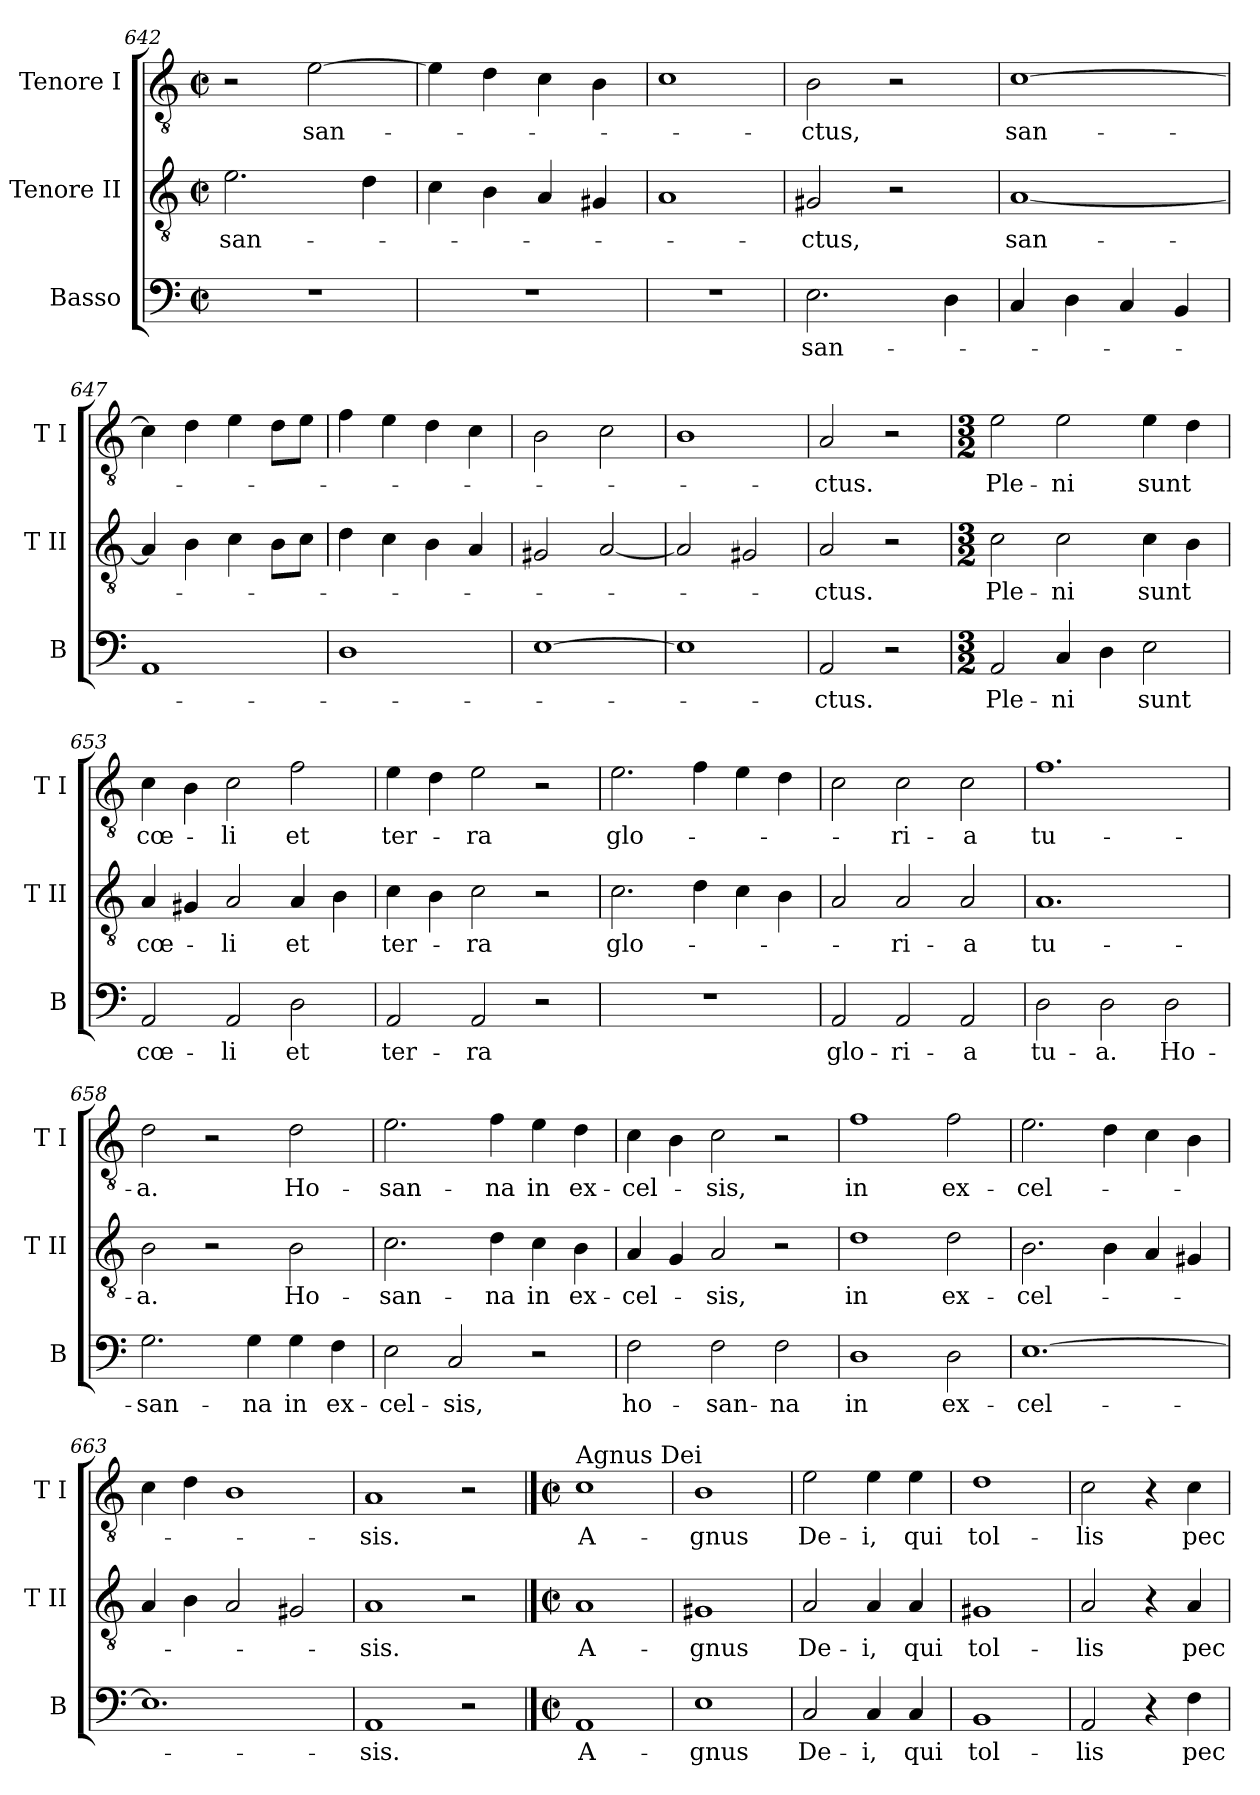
**kern	**text	**kern	**text	**kern	**text
*part3	*part3	*part2	*part2	*part1	*part1
*staff3	*staff3	*staff2	*staff2	*staff1	*staff1
*I"Basso	*	*I"Tenore II	*	*I"Tenore I	*
*I'B	*	*I'T II	*	*I'T I	*
*clefF4	*	*clefGv2	*	*clefGv2	*
*k[]	*	*k[]	*	*k[]	*
*C:	*	*C:	*	*C:	*
*M2/2	*	*M2/2	*	*M2/2	*
*met(c|)	*	*met(c|)	*	*met(c|)	*
=642	=642	=642	=642	=642	=642
1r	.	2.e\	san-	2r	.
.	.	.	.	[2e\	san-
.	.	4d\	.	.	.
=643	=643	=643	=643	=643	=643
1r	.	4c\	.	4e\]	.
.	.	4B\	.	4d\	.
.	.	4A/	.	4c\	.
.	.	4G#X/	.	4B\	.
=644	=644	=644	=644	=644	=644
1r	.	1A	.	1c	.
=645	=645	=645	=645	=645	=645
2.E\	san-	2G#X/	-ctus,	2B\	-ctus,
.	.	2r	.	2r	.
4D\	.	.	.	.	.
=646	=646	=646	=646	=646	=646
4C/	.	[1A	san-	[1c	san-
4D\	.	.	.	.	.
4C/	.	.	.	.	.
4BB/	.	.	.	.	.
=647	=647	=647	=647	=647	=647
1AA	.	4A/]	.	4c\]	.
.	.	4B\	.	4d\	.
.	.	4c\	.	4e\	.
.	.	8B\L	.	8d\L	.
.	.	8c\J	.	8e\J	.
!!LO:LB:g=z
=648	=648	=648	=648	=648	=648
1D	.	4d\	.	4f\	.
.	.	4c\	.	4e\	.
.	.	4B\	.	4d\	.
.	.	4A/	.	4c\	.
=649	=649	=649	=649	=649	=649
[1E	.	2G#X/	.	2B\	.
.	.	[2A/	.	2c\	.
=650	=650	=650	=650	=650	=650
1E]	.	2A/]	.	1B	.
.	.	2G#X/	.	.	.
=651	=651	=651	=651	=651	=651
2AA/	-ctus.	2A/	-ctus.	2A/	-ctus.
2r	.	2r	.	2r	.
=652	=652	=652	=652	=652	=652
*M3/2	*	*M3/2	*	*M3/2	*
2AA/	Ple-	2c\	Ple-	2e\	Ple-
4C/	-ni	2c\	-ni	2e\	-ni
4D\	.	.	.	.	.
2E\	sunt	4c\	sunt	4e\	sunt
.	.	4B\	.	4d\	.
=653	=653	=653	=653	=653	=653
2AA/	cœ-	4A/	cœ-	4c\	cœ-
.	.	4G#X/	.	4B\	.
2AA/	-li	2A/	-li	2c\	-li
2D\	et	4A/	et	2f\	et
.	.	4B\	.	.	.
!!LO:LB:g=z
=654	=654	=654	=654	=654	=654
2AA/	ter-	4c\	ter-	4e\	ter-
.	.	4B\	.	4d\	.
2AA/	-ra	2c\	-ra	2e\	-ra
2r	.	2r	.	2r	.
=655	=655	=655	=655	=655	=655
1.r	.	2.c\	glo-	2.e\	glo-
.	.	4d\	.	4f\	.
.	.	4c\	.	4e\	.
.	.	4B\	.	4d\	.
=656	=656	=656	=656	=656	=656
2AA/	glo-	2A/	.	2c\	.
2AA/	-ri-	2A/	-ri-	2c\	-ri-
2AA/	-a	2A/	-a	2c\	-a
=657	=657	=657	=657	=657	=657
2D\	tu-	1.A	tu-	1.f	tu-
2D\	-a.	.	.	.	.
2D\	Ho-	.	.	.	.
=658	=658	=658	=658	=658	=658
2.G\	-san-	2B\	-a.	2d\	-a.
.	.	2r	.	2r	.
4G\	-na	.	.	.	.
4G\	in	2B\	Ho-	2d\	Ho-
4F\	ex-	.	.	.	.
=659	=659	=659	=659	=659	=659
2E\	-cel-	2.c\	-san-	2.e\	-san-
2C/	-sis,	.	.	.	.
.	.	4d\	-na	4f\	-na
2r	.	4c\	in	4e\	in
.	.	4B\	ex-	4d\	ex-
!!LO:LB:g=z
=660	=660	=660	=660	=660	=660
2F\	ho-	4A/	-cel-	4c\	-cel-
.	.	4G/	.	4B\	.
2F\	-san-	2A/	-sis,	2c\	-sis,
2F\	-na	2r	.	2r	.
=661	=661	=661	=661	=661	=661
1D	in	1d	in	1f	in
2D\	ex-	2d\	ex-	2f\	ex-
=662	=662	=662	=662	=662	=662
[1.E	-cel-	2.B\	-cel-	2.e\	-cel-
.	.	4B\	.	4d\	.
.	.	4A/	.	4c\	.
.	.	4G#X/	.	4B\	.
=663	=663	=663	=663	=663	=663
1.E]	.	4A/	.	4c\	.
.	.	4B\	.	4d\	.
.	.	2A/	.	1B	.
.	.	2G#X/	.	.	.
=664	=664	=664	=664	=664	=664
1AA	-sis.	1A	-sis.	1A	-sis.
2r	.	2r	.	2r	.
!!LO:PB:g=z
==664X4	==664X4	==664X4	==664X4	==664X4	==664X4
*M2/2	*	*M2/2	*	*M2/2	*
*met(c|)	*	*met(c|)	*	*met(c|)	*
!	!	!	!	!LO:TX:a:t=Agnus Dei	!
1AA	A-	1A	A-	1c	A-
=665	=665	=665	=665	=665	=665
1E	-gnus	1G#X	-gnus	1B	-gnus
=666	=666	=666	=666	=666	=666
2C/	De-	2A/	De-	2e\	De-
4C/	-i,	4A/	-i,	4e\	-i,
4C/	qui	4A/	qui	4e\	qui
=667	=667	=667	=667	=667	=667
1BB	tol-	1G#X	tol-	1d	tol-
=668	=668	=668	=668	=668	=668
2AA/	-lis	2A/	-lis	2c\	-lis
4r	.	4r	.	4r	.
4F\	pec-	4A/	pec-	4c\	pec-
=	=	=	=	=	=
*-	*-	*-	*-	*-	*-
